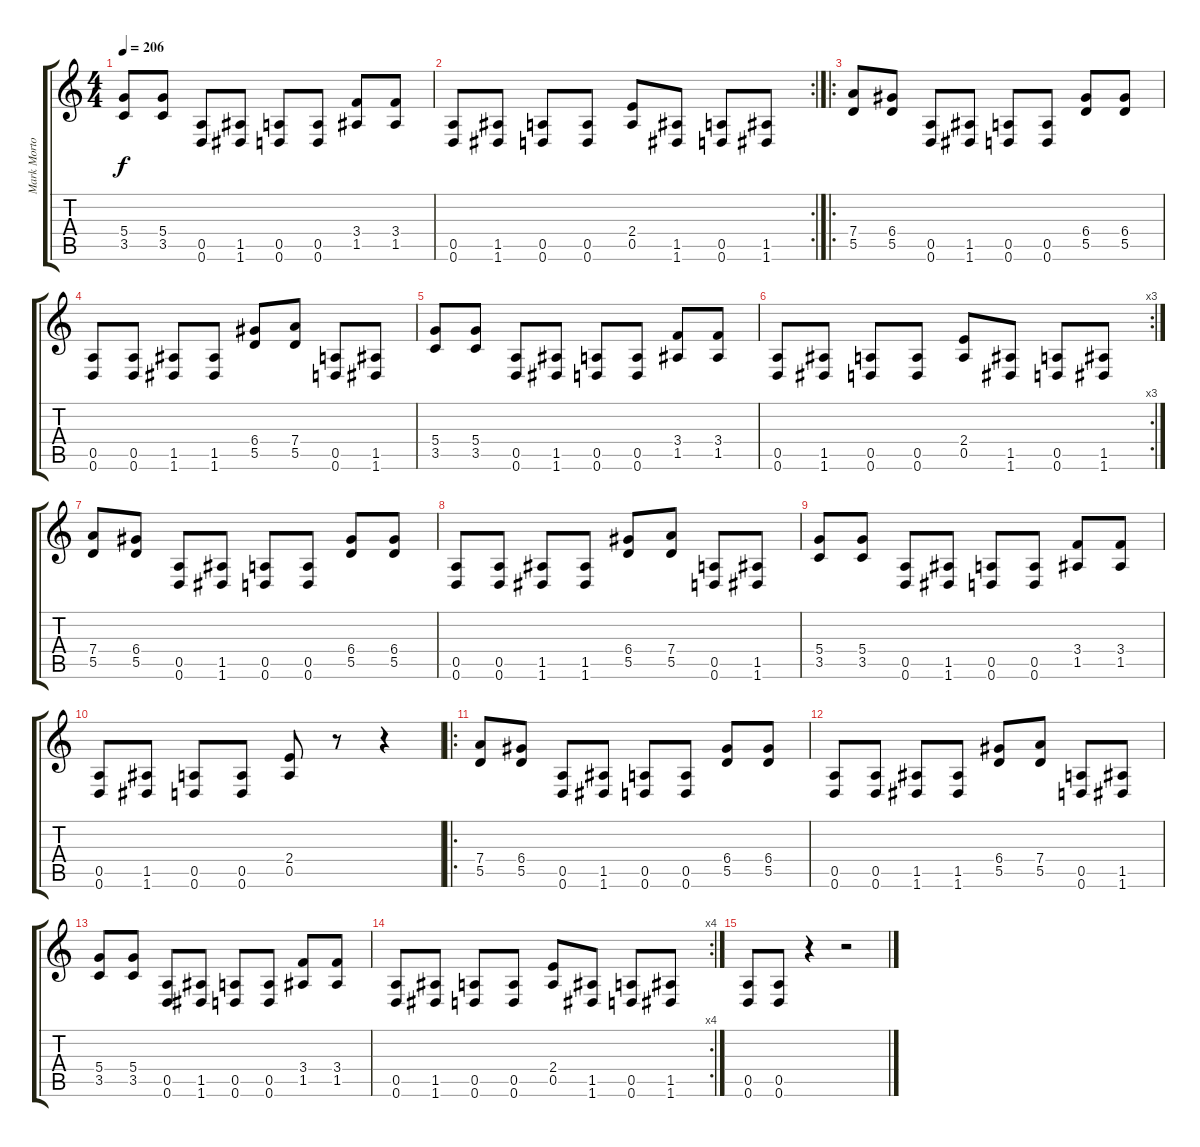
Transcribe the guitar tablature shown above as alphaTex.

\track ("Mark Morton" "Mark Morto") {instrument distortionguitar}
\staff {score tabs}
\tuning (E4 B3 G3 D3 A2 D2) {hide}
\ts (4 4)
\tempo 206
\clef g2
\ks c
(5.4 3.5).8{dy f} (5.4 3.5).8 (0.5 0.6).8 (1.5 1.6).8 (0.5 0.6).8 (0.5 0.6).8 (3.4 1.5).8 (3.4 1.5).8 |
\rc 2
(0.5 0.6).8 (1.5 1.6).8 (0.5 0.6).8 (0.5 0.6).8 (2.4 0.5).8 (1.5 1.6).8 (0.5 0.6).8 (1.5 1.6).8 |
\ro
(7.4 5.5).8 (6.4 5.5).8 (0.5 0.6).8 (1.5 1.6).8 (0.5 0.6).8 (0.5 0.6).8 (6.4 5.5).8 (6.4 5.5).8 |
(0.5 0.6).8 (0.5 0.6).8 (1.5 1.6).8 (1.5 1.6).8 (6.4 5.5).8 (7.4 5.5).8 (0.5 0.6).8 (1.5 1.6).8 |
(5.4 3.5).8 (5.4 3.5).8 (0.5 0.6).8 (1.5 1.6).8 (0.5 0.6).8 (0.5 0.6).8 (3.4 1.5).8 (3.4 1.5).8 |
\rc 3
(0.5 0.6).8 (1.5 1.6).8 (0.5 0.6).8 (0.5 0.6).8 (2.4 0.5).8 (1.5 1.6).8 (0.5 0.6).8 (1.5 1.6).8 |
(7.4 5.5).8 (6.4 5.5).8 (0.5 0.6).8 (1.5 1.6).8 (0.5 0.6).8 (0.5 0.6).8 (6.4 5.5).8 (6.4 5.5).8 |
(0.5 0.6).8 (0.5 0.6).8 (1.5 1.6).8 (1.5 1.6).8 (6.4 5.5).8 (7.4 5.5).8 (0.5 0.6).8 (1.5 1.6).8 |
(5.4 3.5).8 (5.4 3.5).8 (0.5 0.6).8 (1.5 1.6).8 (0.5 0.6).8 (0.5 0.6).8 (3.4 1.5).8 (3.4 1.5).8 |
(0.5 0.6).8 (1.5 1.6).8 (0.5 0.6).8 (0.5 0.6).8 (2.4 0.5).8 r.8 r.4 |
\ro
(7.4 5.5).8 (6.4 5.5).8 (0.5 0.6).8 (1.5 1.6).8 (0.5 0.6).8 (0.5 0.6).8 (6.4 5.5).8 (6.4 5.5).8 |
(0.5 0.6).8 (0.5 0.6).8 (1.5 1.6).8 (1.5 1.6).8 (6.4 5.5).8 (7.4 5.5).8 (0.5 0.6).8 (1.5 1.6).8 |
(5.4 3.5).8 (5.4 3.5).8 (0.5 0.6).8 (1.5 1.6).8 (0.5 0.6).8 (0.5 0.6).8 (3.4 1.5).8 (3.4 1.5).8 |
\rc 4
(0.5 0.6).8 (1.5 1.6).8 (0.5 0.6).8 (0.5 0.6).8 (2.4 0.5).8 (1.5 1.6).8 (0.5 0.6).8 (1.5 1.6).8 |
(0.5 0.6).8 (0.5 0.6).8 r.4 r.2
